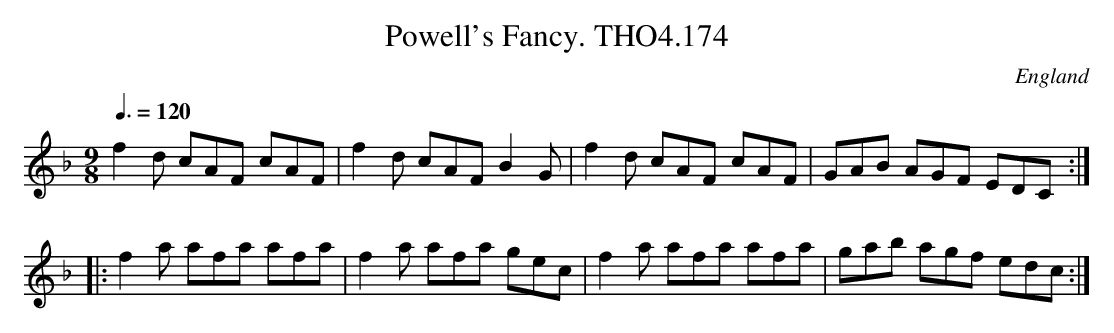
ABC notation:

X:1
T:Powell's Fancy. THO4.174
O:England
M:9/8
L:1/8
Q:3/8=120
K:F major
f2 d cAF cAF|f2 d cAF B2 G|f2 d cAF cAF|GAB AGF EDC:|
|:f2 a afa afa|f2 a afa gec|f2 a afa afa|gab agf edc:|
